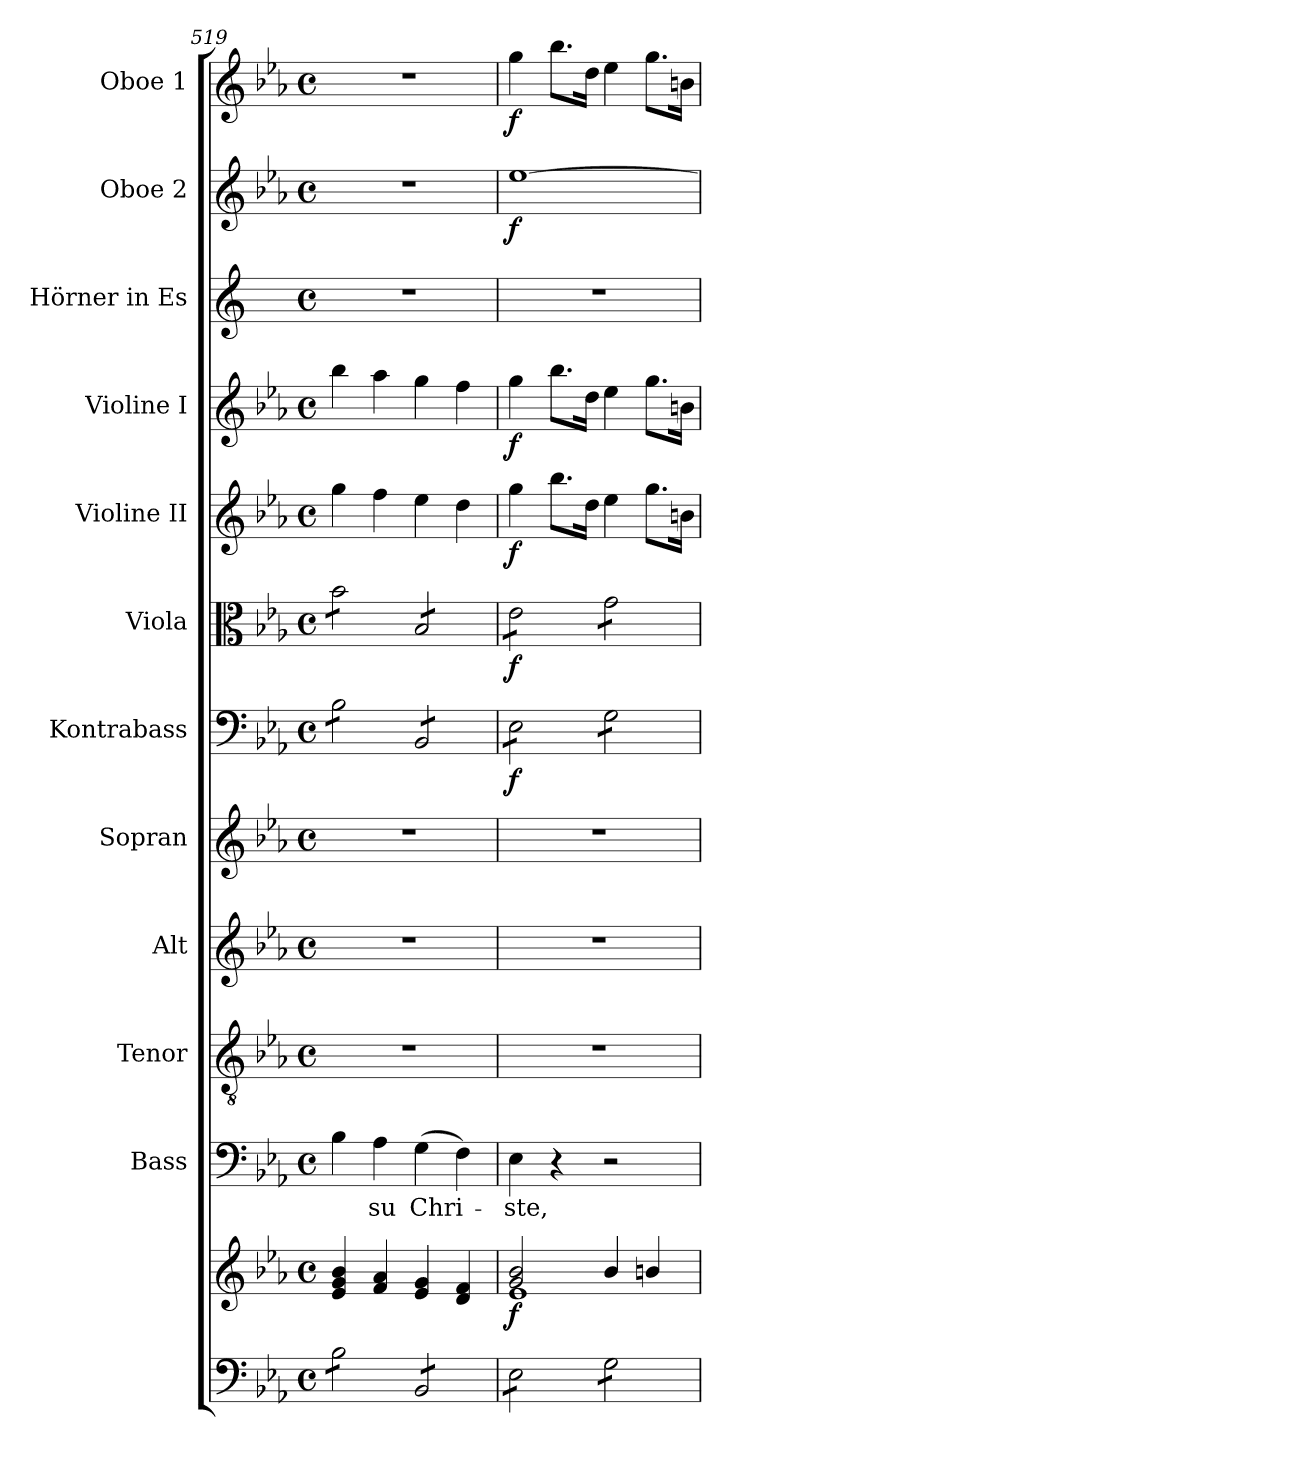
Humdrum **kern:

**kern	**kern	**dynam	**kern	**text	**kern	**kern	**kern	**kern	**dynam	**kern	**dynam	**kern	**dynam	**kern	**dynam	**kern	**kern	**dynam	**kern	**dynam
*part12	*part12	*part12	*part11	*part11	*part10	*part9	*part8	*part7	*part7	*part6	*part6	*part5	*part5	*part4	*part4	*part3	*part2	*part2	*part1	*part1
*staff13	*staff12	*staff12/13	*staff11	*staff11	*staff10	*staff9	*staff8	*staff7	*staff7	*staff6	*staff6	*staff5	*staff5	*staff4	*staff4	*staff3	*staff2	*staff2	*staff1	*staff1
*	*	*	*I"Bass	*	*I"Tenor	*I"Alt	*I"Sopran	*I"Kontrabass	*	*I"Viola	*	*I"Violine II	*	*I"Violine I	*	*I"Hörner in Es	*I"Oboe 2	*	*I"Oboe 1	*
*	*	*	*I'B.	*	*I'T.	*I'A.	*I'S.	*I'Kb.	*	*I'Vla.	*	*I'Vl. II	*	*I'Vl. I	*	*	*I'Ob. 2	*	*I'Ob. 1	*
*clefF4	*clefG2	*	*clefF4	*	*clefGv2	*clefG2	*clefG2	*clefF4	*	*clefC3	*	*clefG2	*	*clefG2	*	*clefG2	*clefG2	*	*clefG2	*
*	*	*	*	*	*	*	*	*ITrd7c12	*	*	*	*	*	*	*	*ITrd5c9	*	*	*	*
*k[b-e-a-]	*k[b-e-a-]	*	*k[b-e-a-]	*	*k[b-e-a-]	*k[b-e-a-]	*k[b-e-a-]	*k[b-e-a-]	*	*k[b-e-a-]	*	*k[b-e-a-]	*	*k[b-e-a-]	*	*k[b-e-a-]	*k[b-e-a-]	*	*k[b-e-a-]	*
*E-:	*E-:	*	*E-:	*	*E-:	*E-:	*E-:	*E-:	*	*E-:	*	*E-:	*	*E-:	*	*E-:	*E-:	*	*E-:	*
*M4/4	*M4/4	*	*M4/4	*	*M4/4	*M4/4	*M4/4	*M4/4	*	*M4/4	*	*M4/4	*	*M4/4	*	*M4/4	*M4/4	*	*M4/4	*
*met(c)	*met(c)	*	*met(c)	*	*met(c)	*met(c)	*met(c)	*met(c)	*	*met(c)	*	*met(c)	*	*met(c)	*	*met(c)	*met(c)	*	*met(c)	*
=519	=519	=519	=519	=519	=519	=519	=519	=519	=519	=519	=519	=519	=519	=519	=519	=519	=519	=519	=519	=519
*tremolo	*	*	*	*	*	*	*	*	*	*	*	*	*	*	*	*	*	*	*	*
*	*	*	*	*	*	*	*	*tremolo	*	*	*	*	*	*	*	*	*	*	*	*
*	*	*	*	*	*	*	*	*	*	*tremolo	*	*	*	*	*	*	*	*	*	*
8B-\L	4e-/ 4g/ 4b-/	.	4B-\	.	1r	1r	1r	8BB-\L	.	8b-\L	.	4gg\	.	4bb-\	.	1r	1r	.	1r	.
8B-\	.	.	.	.	.	.	.	8BB-\	.	8b-\	.	.	.	.	.	.	.	.	.	.
!	!	!	!	!LO:LY:b	!	!	!	!	!	!	!	!	!	!	!	!	!	!	!	!
8B-\	4f/ 4a-/	.	4A-\	-su	.	.	.	8BB-\	.	8b-\	.	4ff\	.	4aa-\	.	.	.	.	.	.
8B-\J	.	.	.	.	.	.	.	8BB-\J	.	8b-\J	.	.	.	.	.	.	.	.	.	.
!	!	!	!	!LO:LY:b	!	!	!	!	!	!	!	!	!	!	!	!	!	!	!	!
8BB-/L	4e-/ 4g/	.	(>4G\	Chri-	.	.	.	8BBB-/L	.	8B-/L	.	4ee-\	.	4gg\	.	.	.	.	.	.
8BB-/	.	.	.	.	.	.	.	8BBB-/	.	8B-/	.	.	.	.	.	.	.	.	.	.
8BB-/	4d/ 4f/	.	4F\)	.	.	.	.	8BBB-/	.	8B-/	.	4dd\	.	4ff\	.	.	.	.	.	.
8BB-/J	.	.	.	.	.	.	.	8BBB-/J	.	8B-/J	.	.	.	.	.	.	.	.	.	.
=520	=520	=520	=520	=520	=520	=520	=520	=520	=520	=520	=520	=520	=520	=520	=520	=520	=520	=520	=520	=520
*	*^	*	*	*	*	*	*	*	*	*	*	*	*	*	*	*	*	*	*	*
!	!	!	!LO:DY:b	!	!LO:LY:b	!	!	!	!	!LO:DY:b	!	!LO:DY:b	!	!LO:DY:b	!	!LO:DY:b	!	!	!LO:DY:b	!	!LO:DY:b
8E-\L	2g/ 2b-/	1e-	f	4E-\	-ste,	1r	1r	1r	8EE-\L	f	8e-\L	f	4gg\	f	4gg\	f	1r	[1ee-	f	4gg\	f
8E-\	.	.	.	.	.	.	.	.	8EE-\	.	8e-\	.	.	.	.	.	.	.	.	.	.
8E-\	.	.	.	4r	.	.	.	.	8EE-\	.	8e-\	.	8.bb-\L	.	8.bb-\L	.	.	.	.	8.bb-\L	.
8E-\J	.	.	.	.	.	.	.	.	8EE-\J	.	8e-\J	.	.	.	.	.	.	.	.	.	.
.	.	.	.	.	.	.	.	.	.	.	.	.	16dd\Jk	.	16dd\Jk	.	.	.	.	16dd\Jk	.
8G\L	4b-/	.	.	2r	.	.	.	.	8GG\L	.	8g\L	.	4ee-\	.	4ee-\	.	.	.	.	4ee-\	.
8G\	.	.	.	.	.	.	.	.	8GG\	.	8g\	.	.	.	.	.	.	.	.	.	.
8G\	4bn/	.	.	.	.	.	.	.	8GG\	.	8g\	.	8.gg\L	.	8.gg\L	.	.	.	.	8.gg\L	.
8G\J	.	.	.	.	.	.	.	.	8GG\J	.	8g\J	.	.	.	.	.	.	.	.	.	.
*	*	*	*	*	*	*	*	*	*	*	*Xtremolo	*	*	*	*	*	*	*	*	*	*
*	*	*	*	*	*	*	*	*	*Xtremolo	*	*	*	*	*	*	*	*	*	*	*	*
*Xtremolo	*	*	*	*	*	*	*	*	*	*	*	*	*	*	*	*	*	*	*	*	*
.	.	.	.	.	.	.	.	.	.	.	.	.	16bn\Jk	.	16bn\Jk	.	.	.	.	16bn\Jk	.
*	*v	*v	*	*	*	*	*	*	*	*	*	*	*	*	*	*	*	*	*	*	*
=	=	=	=	=	=	=	=	=	=	=	=	=	=	=	=	=	=	=	=	=
*-	*-	*-	*-	*-	*-	*-	*-	*-	*-	*-	*-	*-	*-	*-	*-	*-	*-	*-	*-	*-
